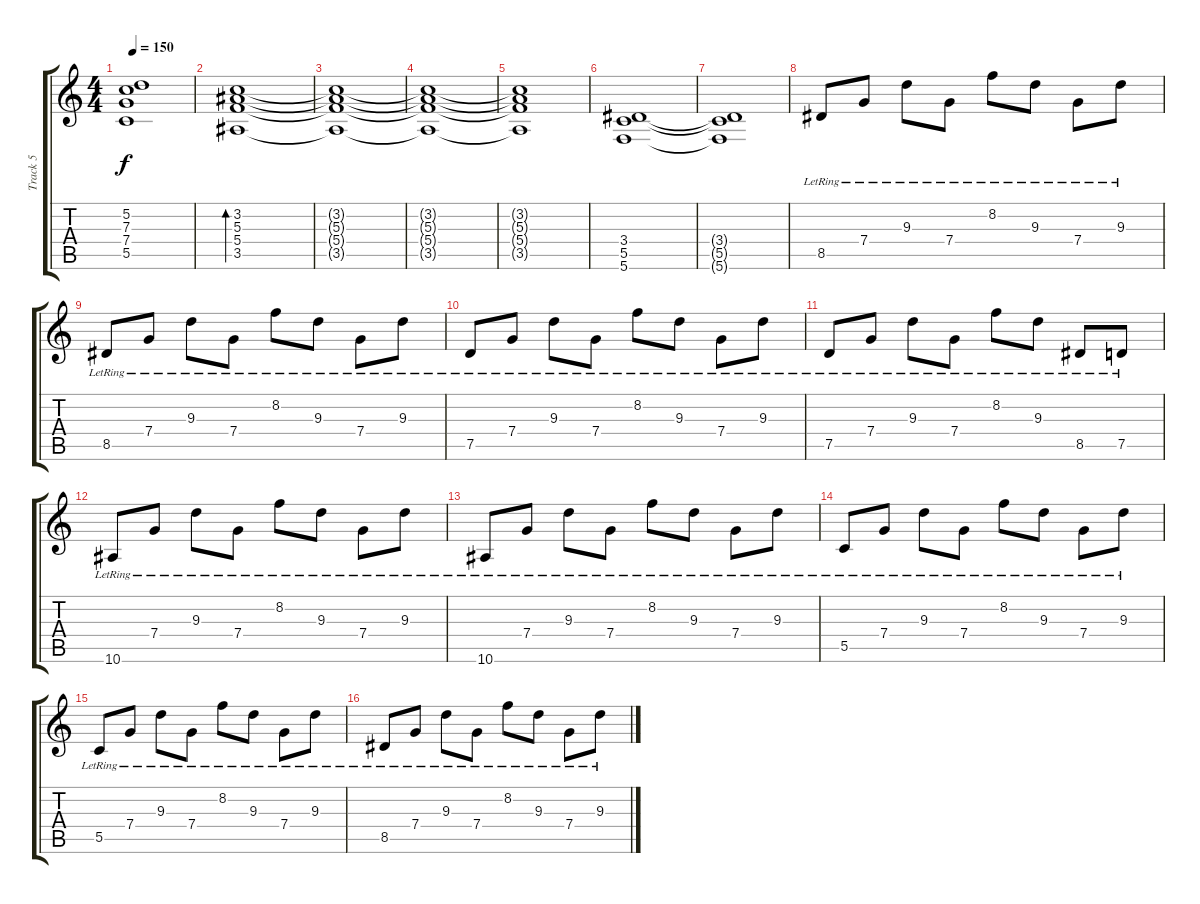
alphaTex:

\track ("Track 5" "Track 5") {instrument distortionguitar}
\staff {score tabs}
\tuning (D4 A3 F3 C3 G2 C2) {hide}
\ts (4 4)
\tempo 150
\clef g2
\ks c
(5.2 7.3{t} 7.4{t} 5.5{t}).1{dy f} |
(3.2 5.3 5.4 3.5).1{bd 240} |
(3.2{t} 5.3{t} 5.4{t} 3.5{t}).1 |
(3.2{t} 5.3{t} 5.4{t} 3.5{t}).1 |
(3.2{t} 5.3{t} 5.4{t} 3.5{t}).1 |
(3.4 5.5 5.6).1 |
(3.4{t} 5.5{t} 5.6{t}).1 |
8.5{lr}.8 7.4{lr}.8 9.3{lr}.8 7.4{lr}.8 8.2{lr}.8 9.3{lr}.8 7.4{lr}.8 9.3{lr}.8 |
8.5{lr}.8 7.4{lr}.8 9.3{lr}.8 7.4{lr}.8 8.2{lr}.8 9.3{lr}.8 7.4{lr}.8 9.3{lr}.8 |
7.5{lr}.8 7.4{lr}.8 9.3{lr}.8 7.4{lr}.8 8.2{lr}.8 9.3{lr}.8 7.4{lr}.8 9.3{lr}.8 |
7.5{lr}.8 7.4{lr}.8 9.3{lr}.8 7.4{lr}.8 8.2{lr}.8 9.3{lr}.8 8.5{lr}.8 7.5{lr}.8 |
10.6{lr}.8 7.4{lr}.8 9.3{lr}.8 7.4{lr}.8 8.2{lr}.8 9.3{lr}.8 7.4{lr}.8 9.3{lr}.8 |
10.6{lr}.8 7.4{lr}.8 9.3{lr}.8 7.4{lr}.8 8.2{lr}.8 9.3{lr}.8 7.4{lr}.8 9.3{lr}.8 |
5.5{lr}.8 7.4{lr}.8 9.3{lr}.8 7.4{lr}.8 8.2{lr}.8 9.3{lr}.8 7.4{lr}.8 9.3{lr}.8 |
5.5{lr}.8 7.4{lr}.8 9.3{lr}.8 7.4{lr}.8 8.2{lr}.8 9.3{lr}.8 7.4{lr}.8 9.3{lr}.8 |
8.5{lr}.8 7.4{lr}.8 9.3{lr}.8 7.4{lr}.8 8.2{lr}.8 9.3{lr}.8 7.4{lr}.8 9.3{lr}.8
